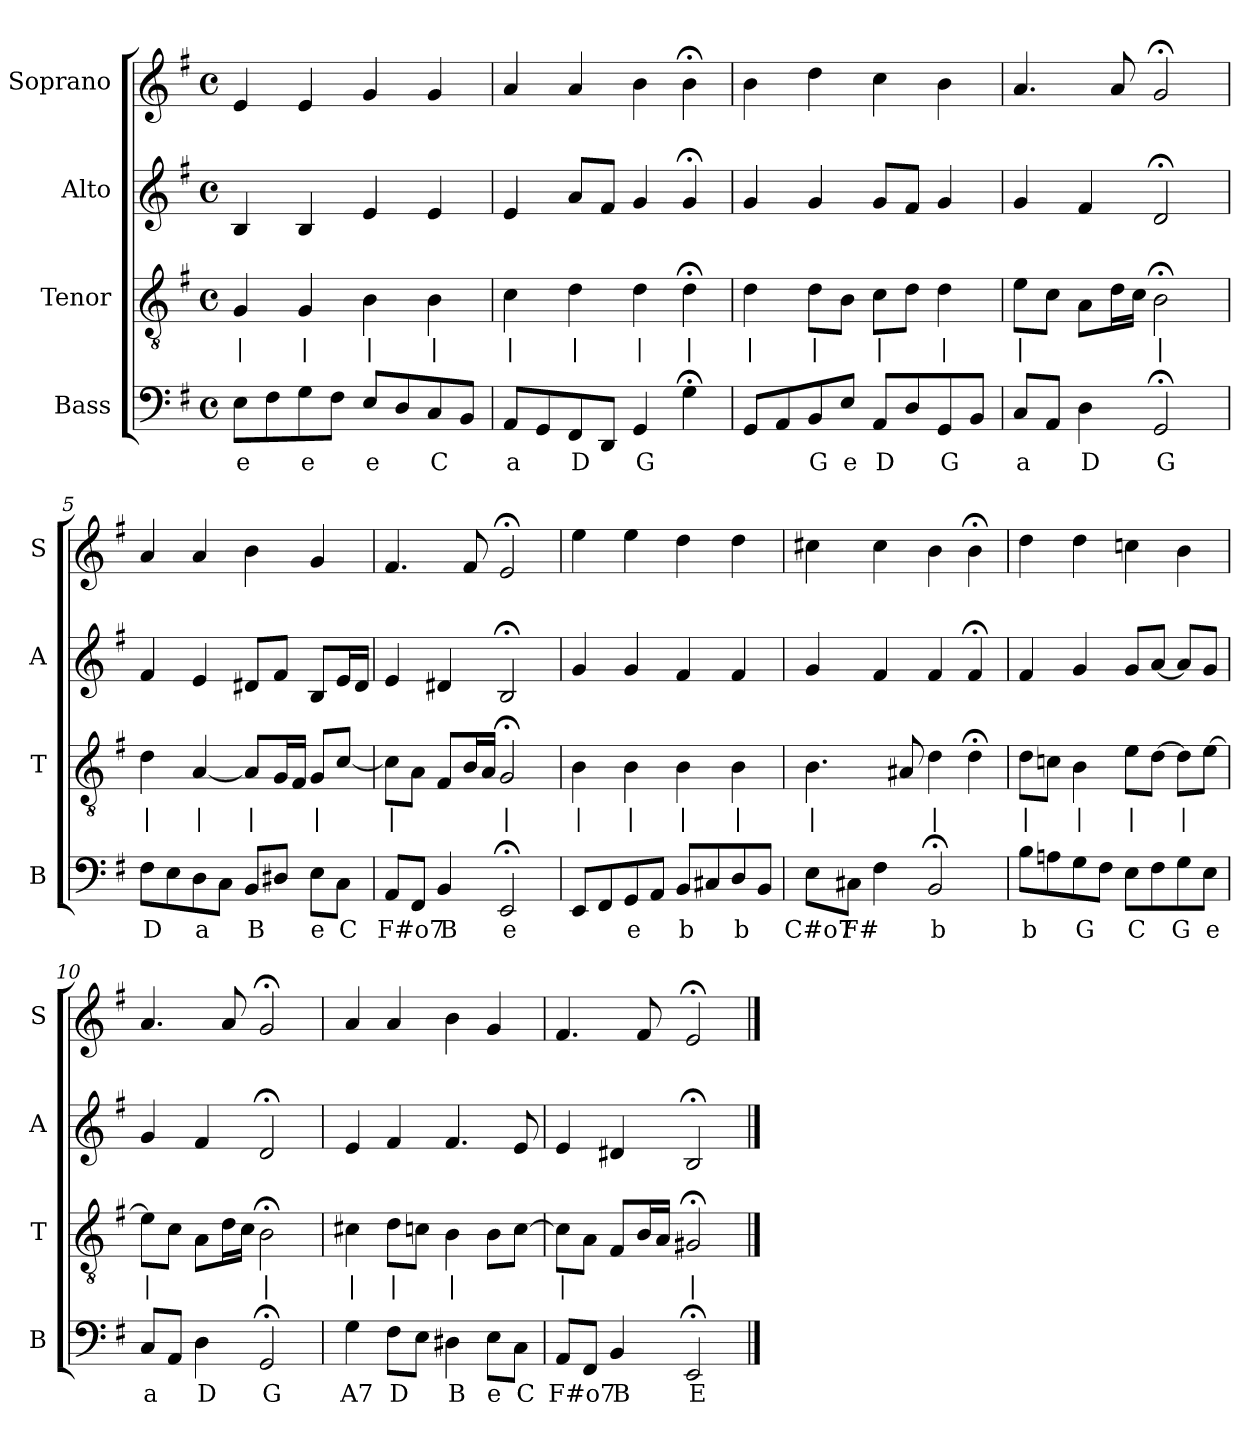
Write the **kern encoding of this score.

**kern	**text	**kern	**text	**kern	**kern
*part4	*part4	*part3	*part3	*part2	*part1
*staff4	*staff4	*staff3	*staff3	*staff2	*staff1
*I"Bass	*	*I"Tenor	*	*I"Alto	*I"Soprano
*I'B	*	*I'T	*	*I'A	*I'S
*clefF4	*	*clefGv2	*	*clefG2	*clefG2
*k[f#]	*	*k[f#]	*	*k[f#]	*k[f#]
*e:	*	*e:	*	*e:	*e:
*M4/4	*	*M4/4	*	*M4/4	*M4/4
*met(c)	*	*met(c)	*	*met(c)	*met(c)
*MM100	*	*MM100	*	*MM100	*MM100
=1	=1	=1	=1	=1	=1
8EL	e	4G	|	4B	4e
8F#	.	.	.	.	.
8G	e	4G	|	4B	4e
8F#J	.	.	.	.	.
8EL	e	4B	|	4e	4g
8D	.	.	.	.	.
8C	C	4B	|	4e	4g
8BBJ	.	.	.	.	.
=2	=2	=2	=2	=2	=2
8AAL	a	4c	|	4e	4a
8GG	.	.	.	.	.
8FF#	D	4d	|	8aL	4a
8DDJ	.	.	.	8f#J	.
4GG	G	4d	|	4g	4b
4G;<	.	4d;<	|	4g;<	4b;<
=3	=3	=3	=3	=3	=3
8GGL	.	4d	|	4g	4b
8AA	.	.	.	.	.
8BB	G	8dL	|	4g	4dd
8EJ	e	8BJ	.	.	.
8AAL	D	8cL	|	8gL	4cc
8D	.	8dJ	.	8f#J	.
8GG	G	4d	|	4g	4b
8BBJ	.	.	.	.	.
=4	=4	=4	=4	=4	=4
8CL	a	8eL	|	4g	4.a
8AAJ	.	8cJ	.	.	.
4D	D	8AL	.	4f#	.
.	.	16dL	.	.	8a
.	.	16cJJ	.	.	.
2GG;<	G	2B;<	|	2d;<	2g;<
=5	=5	=5	=5	=5	=5
8F#L	D	4d	|	4f#	4a
8E	.	.	.	.	.
8D	a	[4A	|	4e	4a
8CJ	.	.	.	.	.
8BBL	B	8AL]	|	8d#XL	4b
8D#XJ	.	16GL	.	8f#J	.
.	.	16F#JJ	.	.	.
8EL	e	8GL	|	8BL	4g
8CJ	C	[8cJ	.	16eL	.
.	.	.	.	16d#JJ	.
=6	=6	=6	=6	=6	=6
8AAL	F#o7	8cL]	|	4e	4.f#
8FF#J	.	8AJ	.	.	.
4BB	B	8F#L	.	4d#X	.
.	.	16BL	.	.	8f#
.	.	16AJJ	.	.	.
2EE;<	e	2G;<	|	2B;<	2e;<
=7	=7	=7	=7	=7	=7
8EEL	.	4B	|	4g	4ee
8FF#	.	.	.	.	.
8GG	e	4B	|	4g	4ee
8AAJ	.	.	.	.	.
8BBL	b	4B	|	4f#	4dd
8C#X	.	.	.	.	.
8D	b	4B	|	4f#	4dd
8BBJ	.	.	.	.	.
=8	=8	=8	=8	=8	=8
8EL	C#o7	4.B	|	4g	4cc#X
8C#XJ	F#	.	.	.	.
4F#	.	.	.	4f#	4cc#
.	.	8A#X	.	.	.
2BB;<	b	4d	|	4f#	4b
.	.	4d;<	.	4f#;<	4b;<
=9	=9	=9	=9	=9	=9
8BL	b	8dL	|	4f#	4dd
8An	.	8cnJ	.	.	.
8G	G	4B	|	4g	4dd
8F#J	.	.	.	.	.
8EL	C	8eL	|	8gL	4ccn
8F#	.	[8dJ	.	[8aJ	.
8G	G	8dL]	|	8aL]	4b
8EJ	e	[8eJ	.	8gJ	.
=10	=10	=10	=10	=10	=10
8CL	a	8eL]	|	4g	4.a
8AAJ	.	8cJ	.	.	.
4D	D	8AL	.	4f#	.
.	.	16dL	.	.	8a
.	.	16cJJ	.	.	.
2GG;<	G	2B;<	|	2d;<	2g;<
=11	=11	=11	=11	=11	=11
4G	A7	4c#X	|	4e	4a
8F#L	D	8dL	|	4f#	4a
8EJ	.	8cnJ	.	.	.
4D#X	B	4B	|	4.f#	4b
8EL	e	8BL	.	.	4g
8CJ	C	[8cJ	.	8e	.
=12	=12	=12	=12	=12	=12
8AAL	F#o7	8cL]	|	4e	4.f#
8FF#J	.	8AJ	.	.	.
4BB	B	8F#L	.	4d#X	.
.	.	16BL	.	.	8f#
.	.	16AJJ	.	.	.
2EE;<	E	2G#X;<	|	2B;<	2e;<
==	==	==	==	==	==
*-	*-	*-	*-	*-	*-
